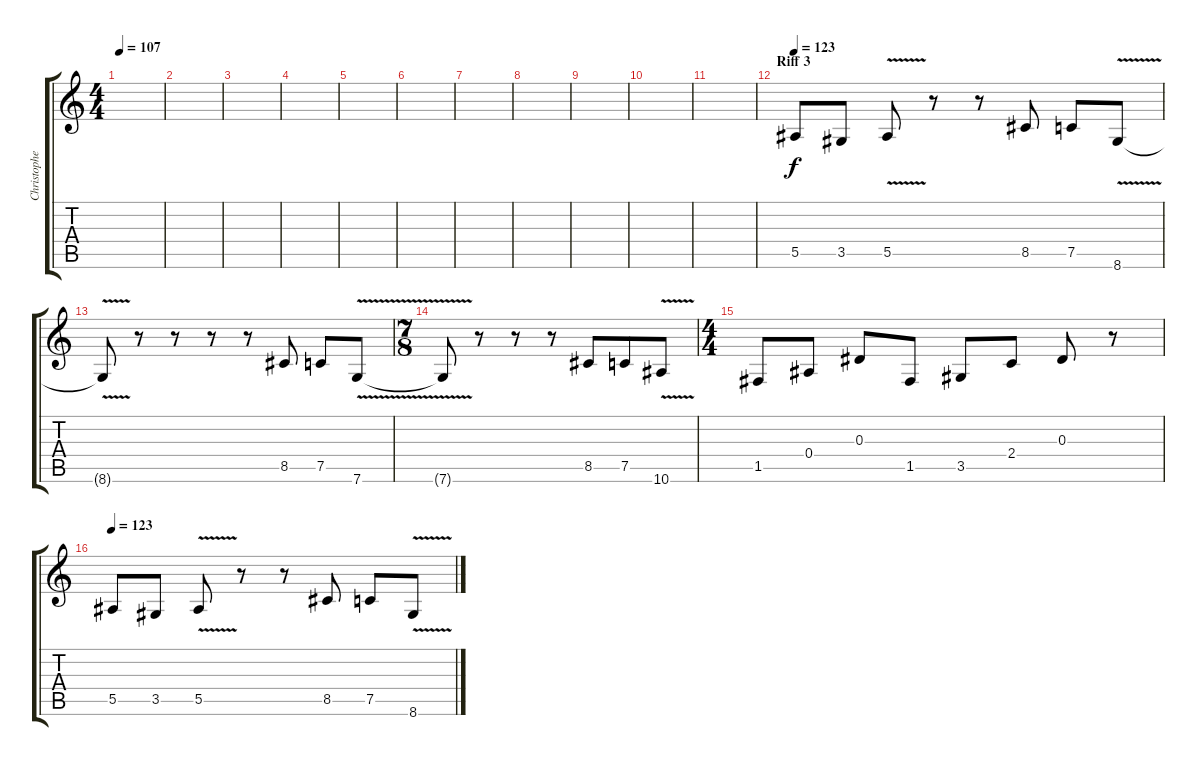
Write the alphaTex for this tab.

\track ("Christopher (R)" "Christophe") {instrument distortionguitar}
\staff {score tabs}
\tuning (C4 G3 Eb3 Bb2 F2 C2) {hide}
\ts (4 4)
\tempo 107
\clef g2
\ks c
|
|
|
|
|
|
|
|
|
|
|
\section ("" "Riff 3")
\tempo 123
5.5.8 3.5.8 5.5{v}.8 r.8 r.8 8.5.8 7.5.8 8.6{v}.8 |
8.6{t}.8 r.8 r.8 r.8 r.8 8.5.8 7.5.8 7.6{v}.8 |
\ts (7 8)
7.6{t}.8 r.8 r.8 r.8 8.5.8 7.5.8 10.6{v}.8 |
\ts (4 4)
1.5.8 0.4.8 0.3.8 1.5.8 3.5.8 2.4.8 0.3.8 r.8 |
\tempo 123
5.5.8 3.5.8 5.5{v}.8 r.8 r.8 8.5.8 7.5.8 8.6{v}.8
